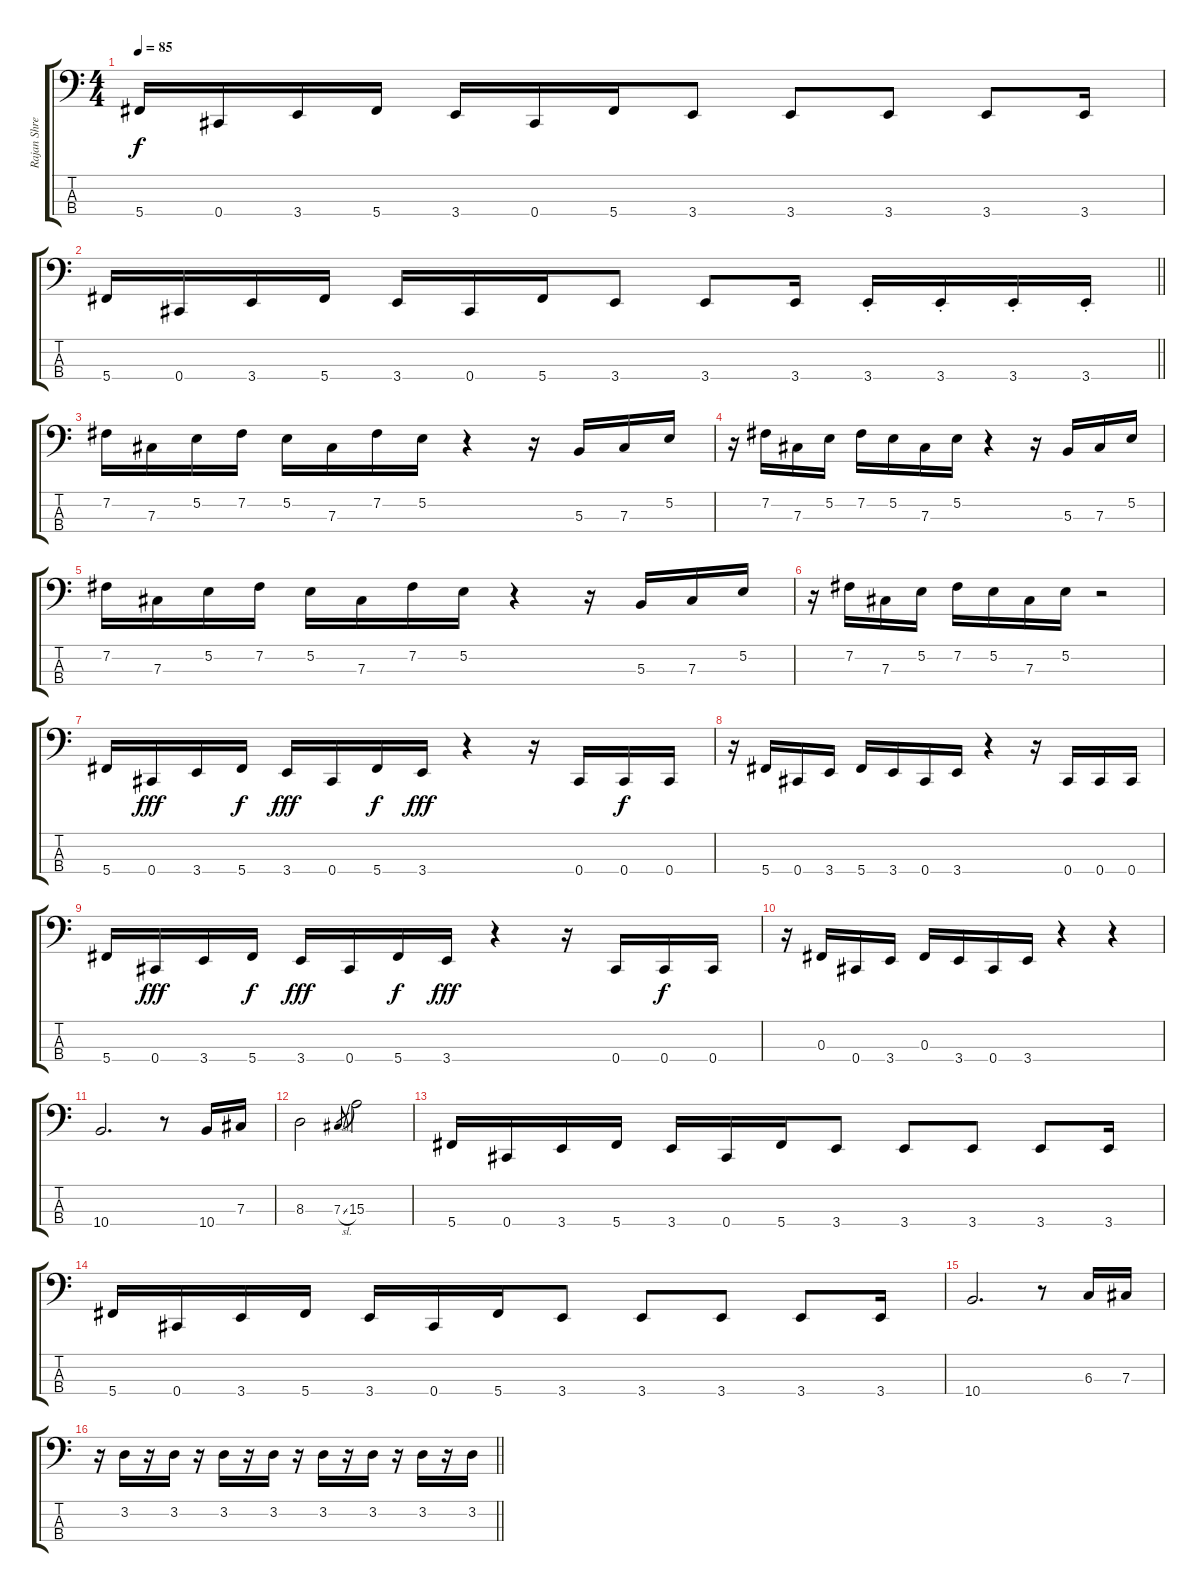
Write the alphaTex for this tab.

\track ("Rajan Shrestha - Bass" "Rajan Shre") {instrument electricbassfinger}
\staff {score tabs}
\tuning (E2 B1 Gb1 Db1) {hide}
\ts (4 4)
\tempo 85
\clef f4
\ks c
5.4.16{dy f} 0.4.16 3.4.16 5.4.16 3.4.16 0.4.16 5.4.16 3.4.8 3.4.8 3.4.8 3.4.8 3.4.16 |
\barLineRight lightlight
5.4.16 0.4.16 3.4.16 5.4.16 3.4.16 0.4.16 5.4.16 3.4.8 3.4.8 3.4.16 3.4{st}.16 3.4{st}.16 3.4{st}.16 3.4{st}.16 |
7.2.16 7.3.16 5.2.16 7.2.16 5.2.16 7.3.16 7.2.16 5.2.16 r.4 r.16 5.3.16 7.3.16 5.2.16 |
r.16 7.2.16 7.3.16 5.2.16 7.2.16 5.2.16 7.3.16 5.2.16 r.4 r.16 5.3.16 7.3.16 5.2.16 |
7.2.16 7.3.16 5.2.16 7.2.16 5.2.16 7.3.16 7.2.16 5.2.16 r.4 r.16 5.3.16 7.3.16 5.2.16 |
r.16 7.2.16 7.3.16 5.2.16 7.2.16 5.2.16 7.3.16 5.2.16 r.2 |
5.4.16 0.4.16{dy fff} 3.4.16 5.4.16{dy f} 3.4.16{dy fff} 0.4.16 5.4.16{dy f} 3.4.16{dy fff} r.4 r.16 0.4.16 0.4.16{dy f} 0.4.16 |
r.16 5.4.16 0.4.16 3.4.16 5.4.16 3.4.16 0.4.16 3.4.16 r.4 r.16 0.4.16 0.4.16 0.4.16 |
5.4.16 0.4.16{dy fff} 3.4.16 5.4.16{dy f} 3.4.16{dy fff} 0.4.16 5.4.16{dy f} 3.4.16{dy fff} r.4 r.16 0.4.16 0.4.16{dy f} 0.4.16 |
r.16 0.3.16 0.4.16 3.4.16 0.3.16 3.4.16 0.4.16 3.4.16 r.4 r.4 |
10.4.2{d} r.8 10.4.16 7.3.16 |
8.3.2 7.3{sl}.8{gr} 15.3.2 |
5.4.16 0.4.16 3.4.16 5.4.16 3.4.16 0.4.16 5.4.16 3.4.8 3.4.8 3.4.8 3.4.8 3.4.16 |
5.4.16 0.4.16 3.4.16 5.4.16 3.4.16 0.4.16 5.4.16 3.4.8 3.4.8 3.4.8 3.4.8 3.4.16 |
10.4.2{d} r.8 6.3.16 7.3.16 |
\barLineRight lightlight
r.16 3.2.16 r.16 3.2.16 r.16 3.2.16 r.16 3.2.16 r.16 3.2.16 r.16 3.2.16 r.16 3.2.16 r.16 3.2.16
